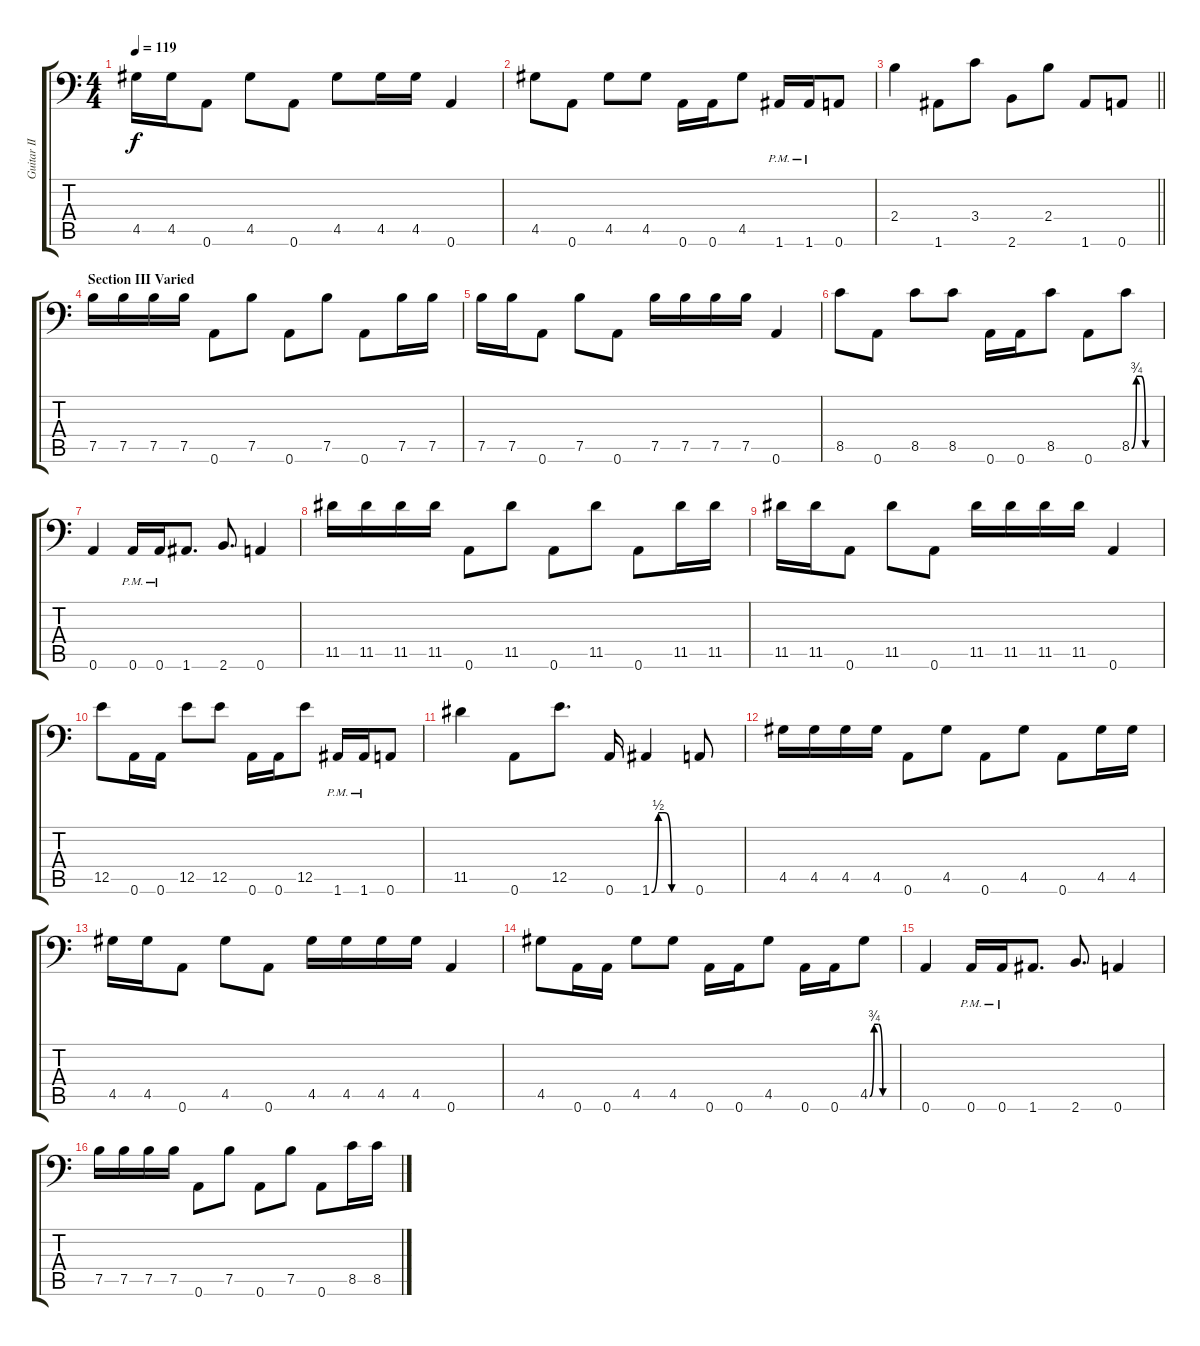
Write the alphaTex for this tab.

\track ("Guitar II" "Guitar II") {instrument overdrivenguitar}
\staff {score tabs}
\tuning (B3 Gb3 D3 A2 E2 A1) {hide}
\ts (4 4)
\tempo 119
\clef f4
\ks c
4.5.16{dy f} 4.5.16 0.6.8 4.5.8 0.6.8 4.5.8 4.5.16 4.5.16 0.6.4 |
4.5.8 0.6.8 4.5.8 4.5.8 0.6.16 0.6.16 4.5.8 1.6{pm}.16 1.6{pm}.16 0.6.8 |
\barLineRight lightlight
2.4.4 1.6.8 3.4.8 2.6.8 2.4.8 1.6.8 0.6.8 |
\section ("" "Section III Varied")
7.5.16 7.5.16 7.5.16 7.5.16 0.6.8 7.5.8 0.6.8 7.5.8 0.6.8 7.5.16 7.5.16 |
7.5.16 7.5.16 0.6.8 7.5.8 0.6.8 7.5.16 7.5.16 7.5.16 7.5.16 0.6.4 |
8.5.8 0.6.8 8.5.8 8.5.8 0.6.16 0.6.16 8.5.8 0.6.8 8.5{be (custom 0 0 10 3 20 3 30 0 60 0)}.8 |
0.6.4 0.6{pm}.16 0.6{pm}.16 1.6.8{d} 2.6.8{d} 0.6.4 |
11.5.16 11.5.16 11.5.16 11.5.16 0.6.8 11.5.8 0.6.8 11.5.8 0.6.8 11.5.16 11.5.16 |
11.5.16 11.5.16 0.6.8 11.5.8 0.6.8 11.5.16 11.5.16 11.5.16 11.5.16 0.6.4 |
12.5.8 0.6.16 0.6.16 12.5.8 12.5.8 0.6.16 0.6.16 12.5.8 1.6{pm}.16 1.6{pm}.16 0.6.8 |
11.5.4 0.6.8 12.5.8{d} 0.6.16 1.6{be (custom 0 0 10 2 20 2 30 0 60 0)}.4 0.6.8 |
4.5.16 4.5.16 4.5.16 4.5.16 0.6.8 4.5.8 0.6.8 4.5.8 0.6.8 4.5.16 4.5.16 |
4.5.16 4.5.16 0.6.8 4.5.8 0.6.8 4.5.16 4.5.16 4.5.16 4.5.16 0.6.4 |
4.5.8 0.6.16 0.6.16 4.5.8 4.5.8 0.6.16 0.6.16 4.5.8 0.6.16 0.6.16 4.5{be (custom 0 0 10 3 20 3 30 0 60 0)}.8 |
0.6.4 0.6{pm}.16 0.6{pm}.16 1.6.8{d} 2.6.8{d} 0.6.4 |
7.5.16 7.5.16 7.5.16 7.5.16 0.6.8 7.5.8 0.6.8 7.5.8 0.6.8 8.5.16 8.5.16
